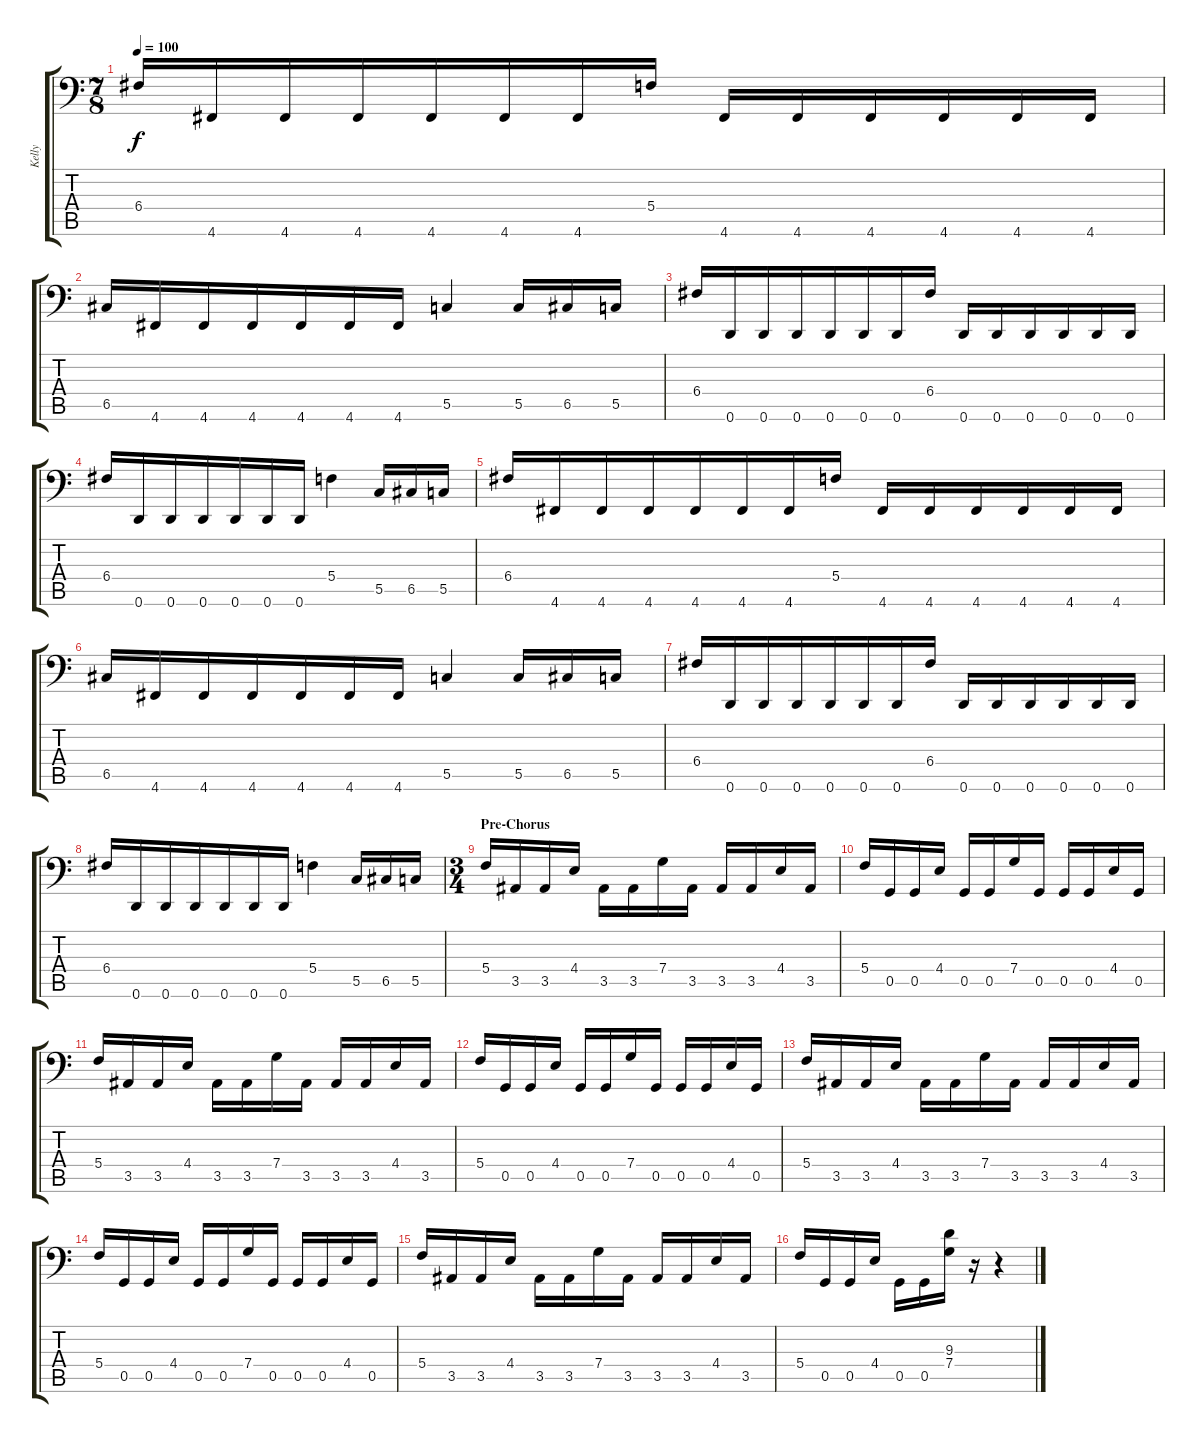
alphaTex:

\track ("Kelly" "Kelly") {instrument electricbasspick}
\staff {score tabs}
\tuning (D3 A2 F2 C2 G1 D1) {hide}
\ts (7 8)
\tempo 100
\clef f4
\ks c
6.4.16{dy f} 4.6.16 4.6.16 4.6.16 4.6.16 4.6.16 4.6.16 5.4.16 4.6.16 4.6.16 4.6.16 4.6.16 4.6.16 4.6.16 |
6.5.16 4.6.16 4.6.16 4.6.16 4.6.16 4.6.16 4.6.16 5.5.4 5.5.16 6.5.16 5.5.16 |
6.4.16 0.6.16 0.6.16 0.6.16 0.6.16 0.6.16 0.6.16 6.4.16 0.6.16 0.6.16 0.6.16 0.6.16 0.6.16 0.6.16 |
6.4.16 0.6.16 0.6.16 0.6.16 0.6.16 0.6.16 0.6.16 5.4.4 5.5.16 6.5.16 5.5.16 |
6.4.16 4.6.16 4.6.16 4.6.16 4.6.16 4.6.16 4.6.16 5.4.16 4.6.16 4.6.16 4.6.16 4.6.16 4.6.16 4.6.16 |
6.5.16 4.6.16 4.6.16 4.6.16 4.6.16 4.6.16 4.6.16 5.5.4 5.5.16 6.5.16 5.5.16 |
6.4.16 0.6.16 0.6.16 0.6.16 0.6.16 0.6.16 0.6.16 6.4.16 0.6.16 0.6.16 0.6.16 0.6.16 0.6.16 0.6.16 |
6.4.16 0.6.16 0.6.16 0.6.16 0.6.16 0.6.16 0.6.16 5.4.4 5.5.16 6.5.16 5.5.16 |
\ts (3 4)
\section ("" "Pre-Chorus")
5.4.16 3.5.16 3.5.16 4.4.16 3.5.16 3.5.16 7.4.16 3.5.16 3.5.16 3.5.16 4.4.16 3.5.16 |
5.4.16 0.5.16 0.5.16 4.4.16 0.5.16 0.5.16 7.4.16 0.5.16 0.5.16 0.5.16 4.4.16 0.5.16 |
5.4.16 3.5.16 3.5.16 4.4.16 3.5.16 3.5.16 7.4.16 3.5.16 3.5.16 3.5.16 4.4.16 3.5.16 |
5.4.16 0.5.16 0.5.16 4.4.16 0.5.16 0.5.16 7.4.16 0.5.16 0.5.16 0.5.16 4.4.16 0.5.16 |
5.4.16 3.5.16 3.5.16 4.4.16 3.5.16 3.5.16 7.4.16 3.5.16 3.5.16 3.5.16 4.4.16 3.5.16 |
5.4.16 0.5.16 0.5.16 4.4.16 0.5.16 0.5.16 7.4.16 0.5.16 0.5.16 0.5.16 4.4.16 0.5.16 |
5.4.16 3.5.16 3.5.16 4.4.16 3.5.16 3.5.16 7.4.16 3.5.16 3.5.16 3.5.16 4.4.16 3.5.16 |
5.4.16 0.5.16 0.5.16 4.4.16 0.5.16 0.5.16 (9.3 7.4).16 r.16 r.4
